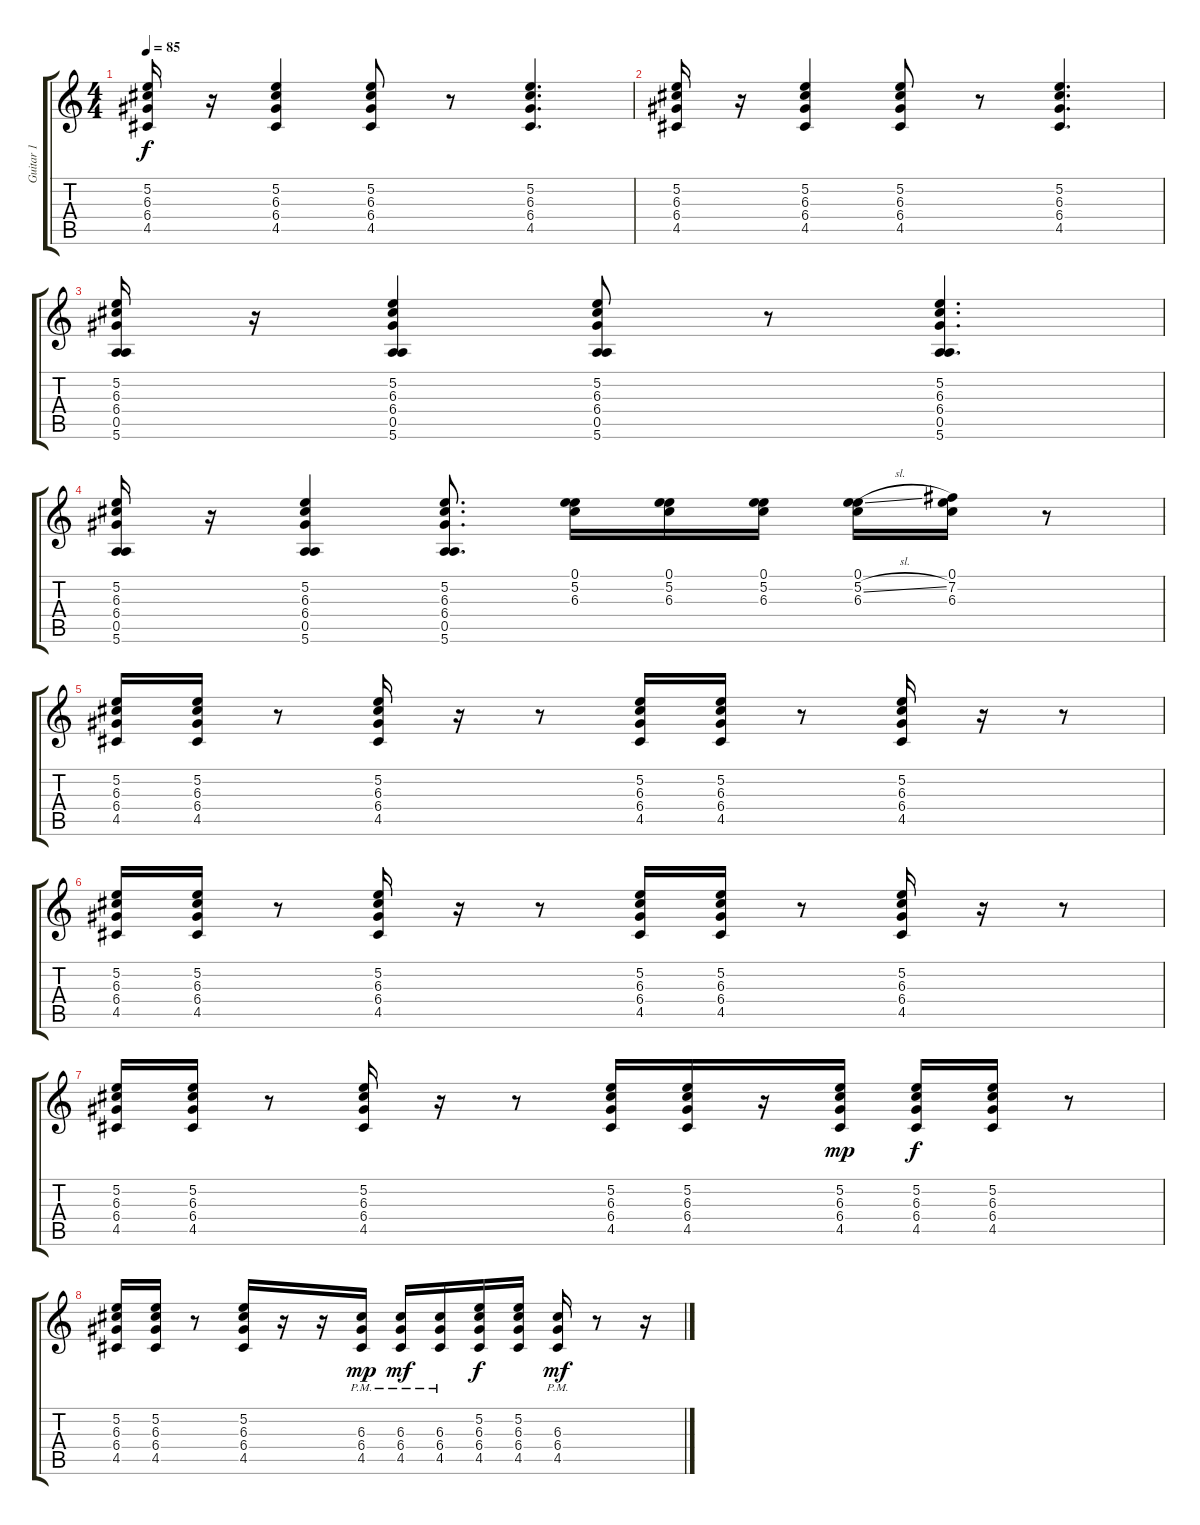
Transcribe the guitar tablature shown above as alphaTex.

\track ("Guitar 1" "Guitar 1") {instrument acousticguitarnylon}
\staff {score tabs}
\tuning (E4 B3 G3 D3 A2 E2) {hide}
\ts (4 4)
\tempo 85
\clef g2
\ks c
(5.2 6.3 6.4 4.5).16{dy f} r.16 (5.2 6.3 6.4 4.5).4 (5.2 6.3 6.4 4.5).8 r.8 (5.2 6.3 6.4 4.5).4{d} |
(5.2 6.3 6.4 4.5).16 r.16 (5.2 6.3 6.4 4.5).4 (5.2 6.3 6.4 4.5).8 r.8 (5.2 6.3 6.4 4.5).4{d} |
(5.2 6.3 6.4 0.5 5.6).16 r.16 (5.2 6.3 6.4 0.5 5.6).4 (5.2 6.3 6.4 0.5 5.6).8 r.8 (5.2 6.3 6.4 0.5 5.6).4{d} |
(5.2 6.3 6.4 0.5 5.6).16 r.16 (5.2 6.3 6.4 0.5 5.6).4 (5.2 6.3 6.4 0.5 5.6).8{d} (0.1 5.2 6.3).16 (0.1 5.2 6.3).16 (0.1 5.2 6.3).16 (0.1 5.2{sl} 6.3).16 (0.1 7.2 6.3).16 r.8 |
(5.2 6.3 6.4 4.5).16 (5.2 6.3 6.4 4.5).16 r.8 (5.2 6.3 6.4 4.5).16 r.16 r.8 (5.2 6.3 6.4 4.5).16 (5.2 6.3 6.4 4.5).16 r.8 (5.2 6.3 6.4 4.5).16 r.16 r.8 |
(5.2 6.3 6.4 4.5).16 (5.2 6.3 6.4 4.5).16 r.8 (5.2 6.3 6.4 4.5).16 r.16 r.8 (5.2 6.3 6.4 4.5).16 (5.2 6.3 6.4 4.5).16 r.8 (5.2 6.3 6.4 4.5).16 r.16 r.8 |
(5.2 6.3 6.4 4.5).16 (5.2 6.3 6.4 4.5).16 r.8 (5.2 6.3 6.4 4.5).16 r.16 r.8 (5.2 6.3 6.4 4.5).16 (5.2 6.3 6.4 4.5).16 r.16 (5.2 6.3 6.4 4.5).16{dy mp} (5.2 6.3 6.4 4.5).16{dy f} (5.2 6.3 6.4 4.5).16 r.8 |
(5.2 6.3 6.4 4.5).16 (5.2 6.3 6.4 4.5).16 r.8 (5.2 6.3 6.4 4.5).16 r.16 r.16 (6.3{pm} 6.4{pm} 4.5{pm}).16{dy mp} (6.3{pm} 6.4{pm} 4.5{pm}).16{dy mf} (6.3{pm} 6.4{pm} 4.5{pm}).16 (5.2 6.3 6.4 4.5).16{dy f} (5.2 6.3 6.4 4.5).16 (6.3{pm} 6.4{pm} 4.5{pm}).16{dy mf} r.8 r.16
